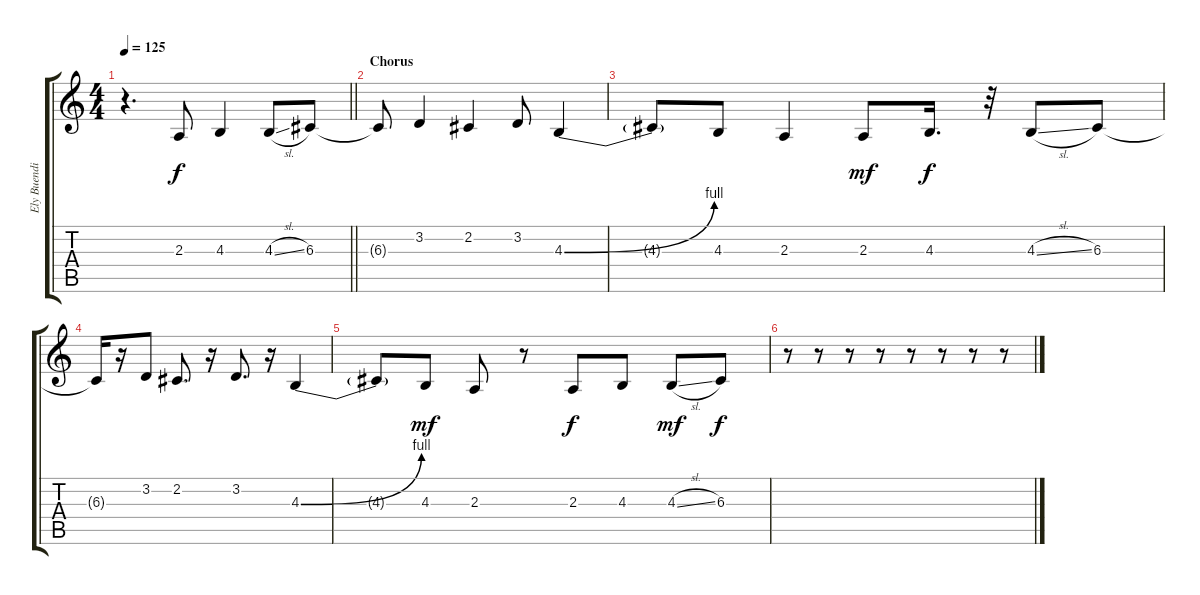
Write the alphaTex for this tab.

\track ("Ely Buendia (Vocal)" "Ely Buendi") {instrument sopranosax}
\staff {score tabs}
\tuning (E4 B3 G3 D3 A2 E2) {hide}
\ts (4 4)
\tempo 125
\clef g2
\barLineRight lightlight
\ks c
r.4{d dy f} 2.3.8 4.3.4 4.3{sl}.8 6.3.8 |
\section ("" "Chorus")
6.3{t}.8 3.2.4 2.2.4 3.2.8 4.3{be (bend 0 0 60 4)}.4 |
4.3{t}.8 4.3.8 2.3.4 2.3.8{dy mf} 4.3.16{d dy f} r.32 4.3{sl}.8 6.3.8 |
6.3{t}.16 r.16 3.2.8 2.2.8{d} r.16 3.2.8{d} r.16 4.3{be (bend 0 0 60 4)}.4 |
4.3{t}.8 4.3.8{dy mf} 2.3.8 r.8 2.3.8{dy f} 4.3.8 4.3{sl}.8{dy mf} 6.3.8{dy f} |
r.8 r.8 r.8 r.8 r.8 r.8 r.8 r.8
